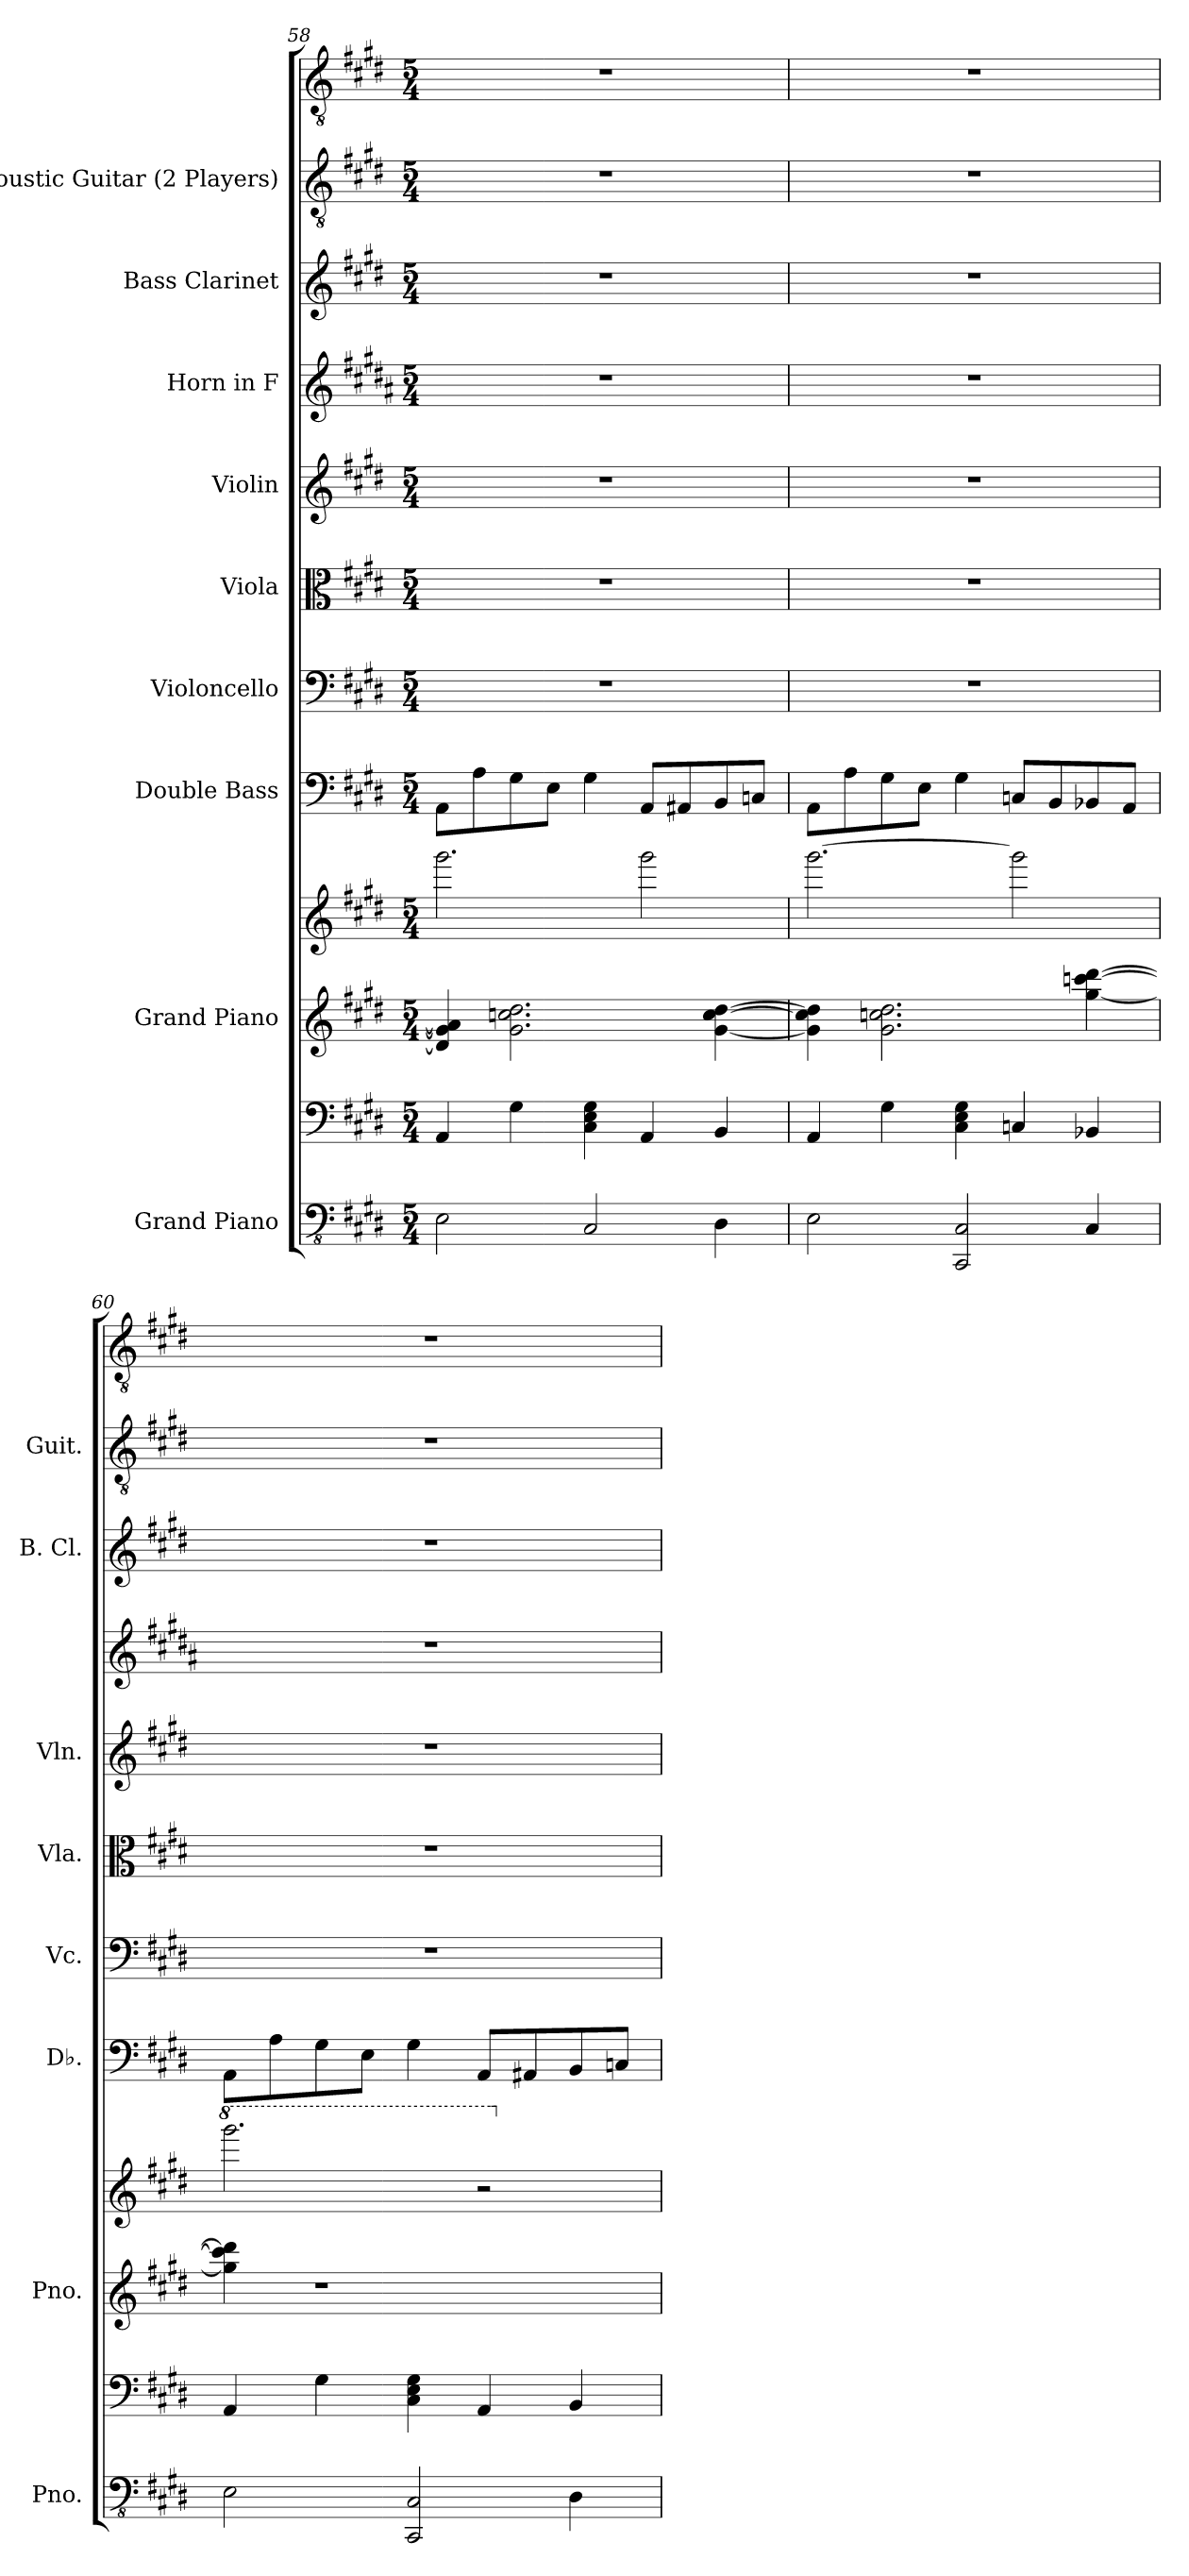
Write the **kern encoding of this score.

**kern	**kern	**kern	**kern	**kern	**kern	**kern	**kern	**kern	**kern	**kern	**kern
*part9	*part9	*part8	*part8	*part7	*part6	*part5	*part4	*part3	*part2	*part1	*part1
*staff12	*staff11	*staff10	*staff9	*staff8	*staff7	*staff6	*staff5	*staff4	*staff3	*staff2	*staff1
*I"Grand Piano	*	*I"Grand Piano	*	*I"Double Bass	*I"Violoncello	*I"Viola	*I"Violin	*I"Horn in F	*I"Bass Clarinet	*I"Acoustic Guitar (2 Players)	*
*I'Pno.	*	*I'Pno.	*	*I'Db.	*I'Vc.	*I'Vla.	*I'Vln.	*	*I'B. Cl.	*I'Guit.	*
!!LO:PB:g=z
*clefFv4	*clefF4	*clefG2	*clefG2	*clefF4	*clefF4	*clefC3	*clefG2	*clefG2	*clefG2	*clefGv2	*clefGv2
*	*	*	*	*ITrd7c12	*	*	*	*ITrd4c7	*ITrd8c14	*	*
*k[f#c#g#d#]	*k[f#c#g#d#]	*k[f#c#g#d#]	*k[f#c#g#d#]	*k[f#c#g#d#]	*k[f#c#g#d#]	*k[f#c#g#d#]	*k[f#c#g#d#]	*k[f#c#g#d#]	*k[f#c#g#d#]	*k[f#c#g#d#]	*k[f#c#g#d#]
*M5/4	*M5/4	*M5/4	*M5/4	*M5/4	*M5/4	*M5/4	*M5/4	*M5/4	*M5/4	*M5/4	*M5/4
=58	=58	=58	=58	=58	=58	=58	=58	=58	=58	=58	=58
2EE\	4AA/	4d#/] 4g#/] 4a#/]	2.ggg#\	8AAA\L	4%5r	4%5r	4%5r	4%5r	4%5r	4%5r	4%5r
.	.	.	.	8AA\	.	.	.	.	.	.	.
.	4G#\	2.g#\ 2.ccn\ 2.dd#\	.	8GG#\	.	.	.	.	.	.	.
.	.	.	.	8EE\J	.	.	.	.	.	.	.
2CC#/	4C#\ 4E\ 4G#\	.	.	4GG#\	.	.	.	.	.	.	.
.	4AA/	.	2ggg#\	8AAA/L	.	.	.	.	.	.	.
.	.	.	.	8AAA#X/	.	.	.	.	.	.	.
4DD#\	4BB/	[4g#\ [4cc\ [4dd#\	.	8BBB/	.	.	.	.	.	.	.
.	.	.	.	8CCn/J	.	.	.	.	.	.	.
=59	=59	=59	=59	=59	=59	=59	=59	=59	=59	=59	=59
2EE\	4AA/	4g#\] 4cc\] 4dd#\]	[2.ggg#\	8AAA\L	4%5r	4%5r	4%5r	4%5r	4%5r	4%5r	4%5r
.	.	.	.	8AA\	.	.	.	.	.	.	.
.	4G#\	2.g#\ 2.ccn\ 2.dd#\	.	8GG#\	.	.	.	.	.	.	.
.	.	.	.	8EE\J	.	.	.	.	.	.	.
2CCC#/ 2CC#/	4C#\ 4E\ 4G#\	.	.	4GG#\	.	.	.	.	.	.	.
.	4Cn/	.	2ggg#\]	8CCn/L	.	.	.	.	.	.	.
.	.	.	.	8BBB/	.	.	.	.	.	.	.
4CC#/	4BB-X/	[4gg#\ [4cccn\ [4ddd#\	.	8BBB-X/	.	.	.	.	.	.	.
.	.	.	.	8AAA/J	.	.	.	.	.	.	.
=60	=60	=60	=60	=60	=60	=60	=60	=60	=60	=60	=60
*	*	*	*8va	*	*	*	*	*	*	*	*
2EE\	4AA/	4gg#\] 4ccc\] 4ddd#\]	2.gggg#\	8AAA\L	4%5r	4%5r	4%5r	4%5r	4%5r	4%5r	4%5r
.	.	.	.	8AA\	.	.	.	.	.	.	.
.	4G#\	1r	.	8GG#\	.	.	.	.	.	.	.
.	.	.	.	8EE\J	.	.	.	.	.	.	.
2CCC#/ 2CC#/	4C#\ 4E\ 4G#\	.	.	4GG#\	.	.	.	.	.	.	.
.	4AA/	.	2r	8AAA/L	.	.	.	.	.	.	.
.	.	.	.	8AAA#X/	.	.	.	.	.	.	.
4DD#\	4BB/	.	.	8BBB/	.	.	.	.	.	.	.
.	.	.	.	8CCn/J	.	.	.	.	.	.	.
*	*	*	*X8va	*	*	*	*	*	*	*	*
=	=	=	=	=	=	=	=	=	=	=	=
*-	*-	*-	*-	*-	*-	*-	*-	*-	*-	*-	*-
